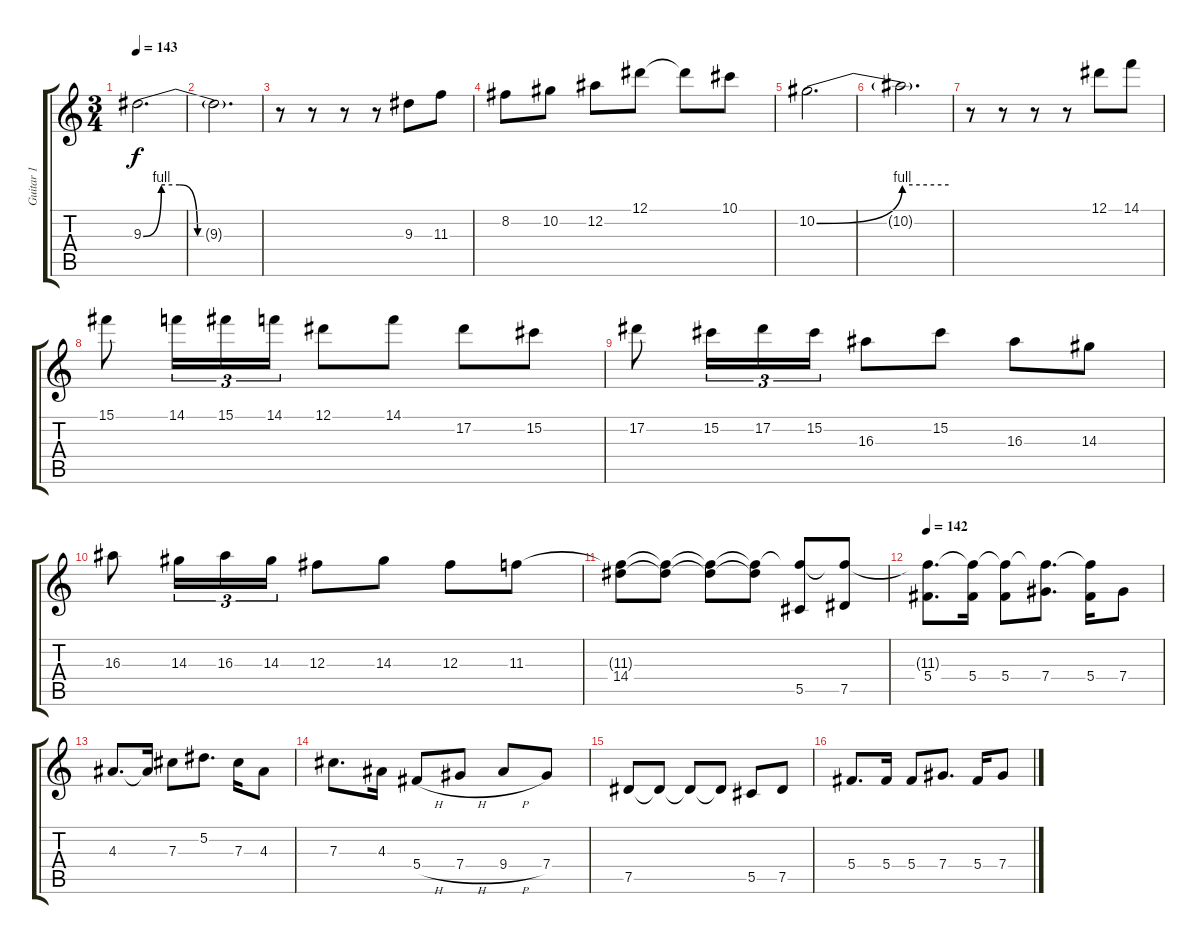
\track ("Guitar 1" "Guitar 1") {instrument distortionguitar}
\staff {score tabs}
\tuning (Eb4 Bb3 Gb3 Db3 Ab2 Eb2) {hide}
\ts (3 4)
\tempo 143
\clef g2
\ks c
9.3{be (custom 0 0 15 4 30 4 45 0 60 0)}.2{d dy f} |
9.3{be (hold 0 0 60 0) t}.2{d} |
r.8 r.8 r.8 r.8 9.3.8 11.3.8 |
8.2.8 10.2.8 12.2.8 12.1.8 12.1{t}.8 10.1.8 |
10.2{be (bend 0 0 60 4)}.2{d} |
10.2{be (hold 0 4 60 4) t}.2{d} |
r.8 r.8 r.8 r.8 12.1.8 14.1.8 |
15.1.8 14.1.16{tu (3 2)} 15.1.16{tu (3 2)} 14.1.16{tu (3 2)} 12.1.8 14.1.8 17.2.8 15.2.8 |
17.2.8 15.2.16{tu (3 2)} 17.2.16{tu (3 2)} 15.2.16{tu (3 2)} 16.3.8 15.2.8 16.3.8 14.3.8 |
16.3.8 14.3.16{tu (3 2)} 16.3.16{tu (3 2)} 14.3.16{tu (3 2)} 12.3.8 14.3.8 12.3.8 11.3.8 |
(11.3{t} 14.4).8 (11.3{t} 14.4{t}).8 (11.3{t} 14.4{t}).8 (11.3{t} 14.4{t}).8 (11.3{t} 5.5).8 (11.3{t} 7.5).8 |
\tempo 142
(11.3{t} 5.4).8{d} (11.3{t} 5.4).16 (11.3{t} 5.4).8 (11.3{t} 7.4).8{d} (11.3{t} 5.4).16 7.4.8 |
4.3.8{d} 4.3{t}.16 7.3.8 5.2.8{d} 7.3.16 4.3.8 |
7.3.8{d} 4.3.16 5.4{h}.8 7.4{h}.8 9.4{h}.8 7.4.8 |
7.5.8 7.5{t}.8 7.5{t}.8 7.5{t}.8 5.5.8 7.5.8 |
5.4.8{d} 5.4.16 5.4.8 7.4.8{d} 5.4.16 7.4.8
